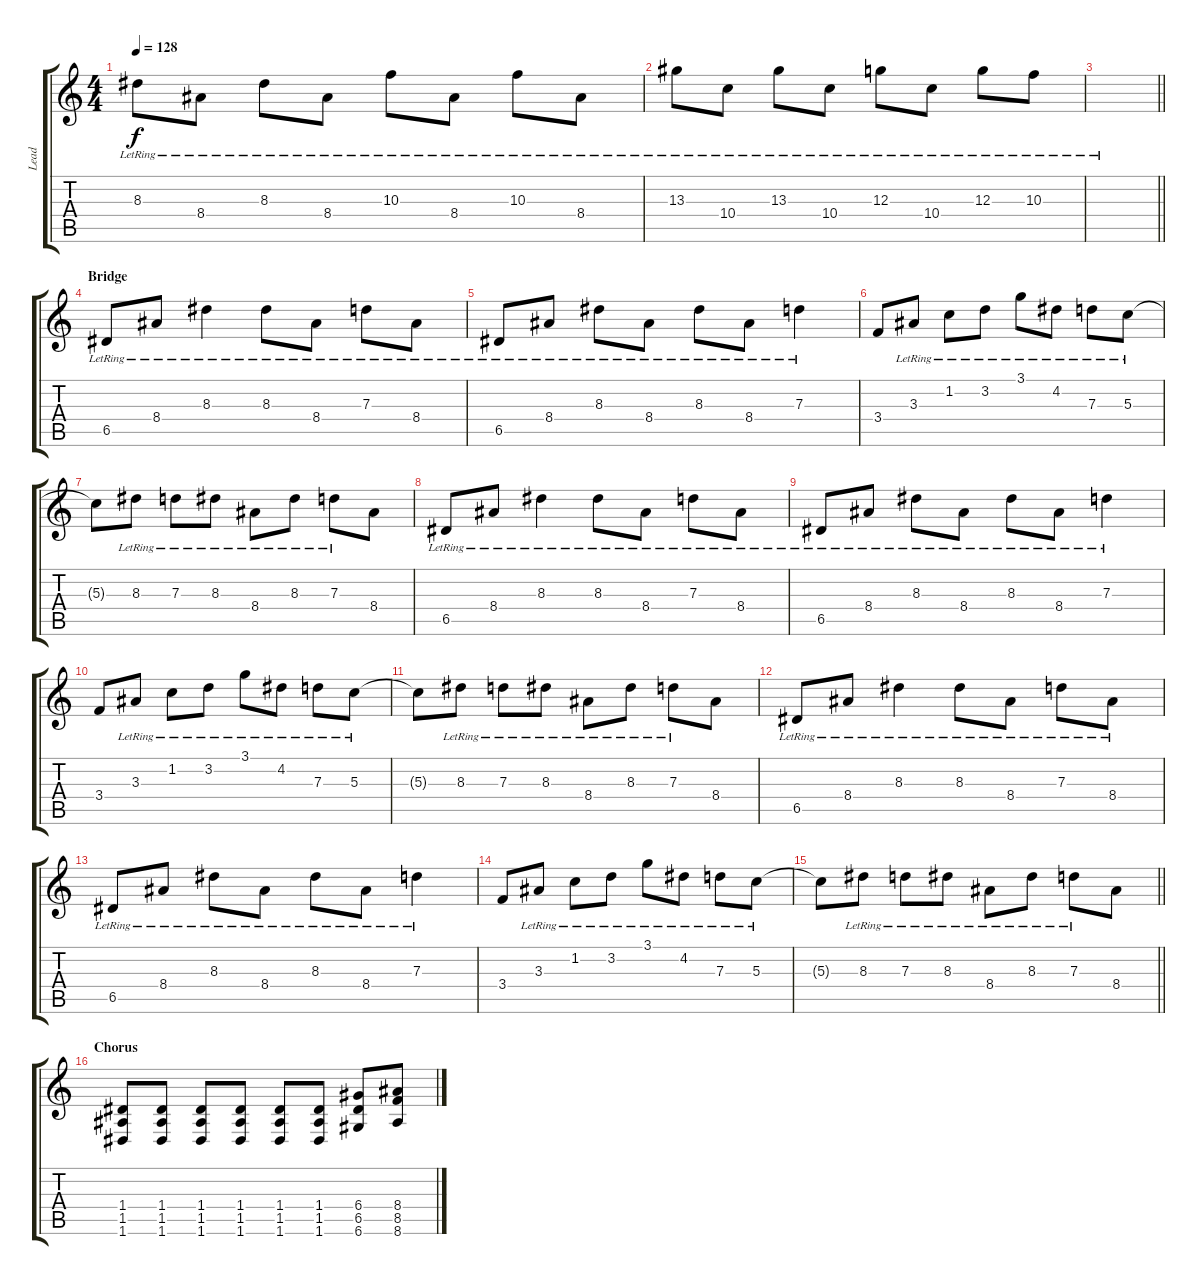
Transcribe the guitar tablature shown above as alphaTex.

\track ("Lead" "Lead") {instrument overdrivenguitar}
\staff {score tabs}
\tuning (E4 B3 G3 D3 A2 D2) {hide}
\ts (4 4)
\tempo 128
\clef g2
\ks c
8.3{lr}.8{dy f} 8.4{lr}.8 8.3{lr}.8 8.4{lr}.8 10.3{lr}.8 8.4{lr}.8 10.3{lr}.8 8.4{lr}.8 |
13.3{lr}.8 10.4{lr}.8 13.3{lr}.8 10.4{lr}.8 12.3{lr}.8 10.4{lr}.8 12.3{lr}.8 10.3{lr}.8 |
\barLineRight lightlight
|
\section ("" "Bridge")
6.5{lr}.8 8.4{lr}.8 8.3{lr}.4 8.3{lr}.8 8.4{lr}.8 7.3{lr}.8 8.4{lr}.8 |
6.5{lr}.8 8.4{lr}.8 8.3{lr}.8 8.4{lr}.8 8.3{lr}.8 8.4{lr}.8 7.3{lr}.4 |
3.4.8 3.3{lr}.8 1.2{lr}.8 3.2{lr}.8 3.1{lr}.8 4.2{lr}.8 7.3{lr}.8 5.3{lr}.8 |
5.3{t}.8 8.3{lr}.8 7.3{lr}.8 8.3{lr}.8 8.4{lr}.8 8.3{lr}.8 7.3{lr}.8 8.4.8 |
6.5{lr}.8 8.4{lr}.8 8.3{lr}.4 8.3{lr}.8 8.4{lr}.8 7.3{lr}.8 8.4{lr}.8 |
6.5{lr}.8 8.4{lr}.8 8.3{lr}.8 8.4{lr}.8 8.3{lr}.8 8.4{lr}.8 7.3{lr}.4 |
3.4.8 3.3{lr}.8 1.2{lr}.8 3.2{lr}.8 3.1{lr}.8 4.2{lr}.8 7.3{lr}.8 5.3{lr}.8 |
5.3{t}.8 8.3{lr}.8 7.3{lr}.8 8.3{lr}.8 8.4{lr}.8 8.3{lr}.8 7.3{lr}.8 8.4.8 |
6.5{lr}.8 8.4{lr}.8 8.3{lr}.4 8.3{lr}.8 8.4{lr}.8 7.3{lr}.8 8.4{lr}.8 |
6.5{lr}.8 8.4{lr}.8 8.3{lr}.8 8.4{lr}.8 8.3{lr}.8 8.4{lr}.8 7.3{lr}.4 |
3.4.8 3.3{lr}.8 1.2{lr}.8 3.2{lr}.8 3.1{lr}.8 4.2{lr}.8 7.3{lr}.8 5.3{lr}.8 |
\barLineRight lightlight
5.3{t}.8 8.3{lr}.8 7.3{lr}.8 8.3{lr}.8 8.4{lr}.8 8.3{lr}.8 7.3{lr}.8 8.4.8 |
\section ("" "Chorus")
(1.4 1.5 1.6).8 (1.4 1.5 1.6).8 (1.4 1.5 1.6).8 (1.4 1.5 1.6).8 (1.4 1.5 1.6).8 (1.4 1.5 1.6).8 (6.4 6.5 6.6).8 (8.4 8.5 8.6).8
